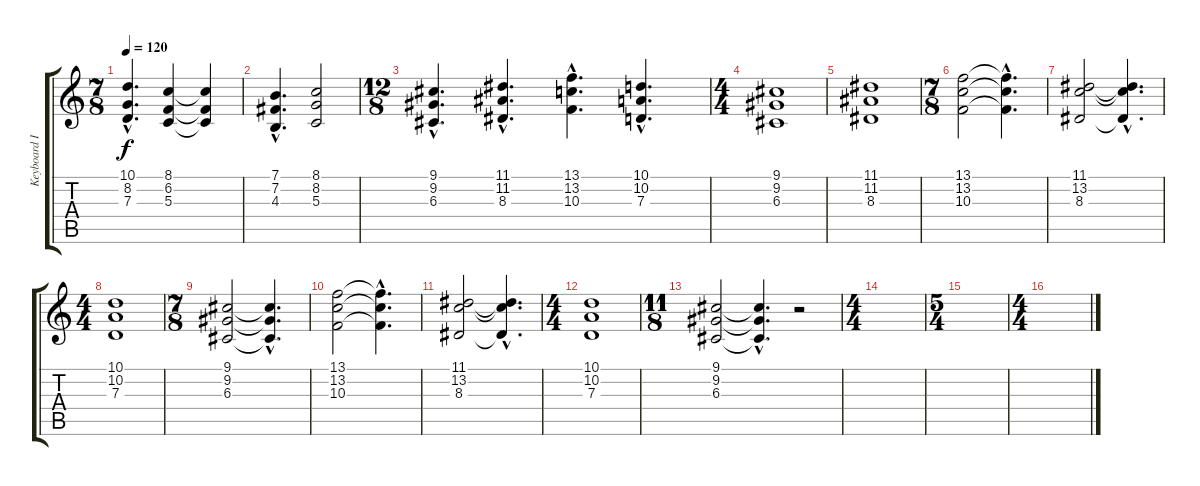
\track ("Keyboard II" "Keyboard I") {instrument stringensemble1}
\staff {score tabs}
\tuning (E4 B3 G3 D3 A2 E2) {hide}
\ts (7 8)
\tempo 120
\clef g2
\ks c
(10.1{hac} 8.2{hac} 7.3{hac}).4{d dy f} (8.1 6.2 5.3).4 (8.1{t} 6.2{t} 5.3{t}).4 |
(7.1{hac} 7.2{hac} 4.3{hac}).4{d} (8.1 8.2 5.3).2 |
\ts (12 8)
(9.1{hac} 9.2{hac} 6.3{hac}).4{d} (11.1{hac} 11.2{hac} 8.3{hac}).4{d} (13.1{hac} 13.2{hac} 10.3{hac}).4{d} (10.1{hac} 10.2{hac} 7.3{hac}).4{d} |
\ts (4 4)
(9.1 9.2 6.3).1 |
(11.1 11.2 8.3).1 |
\ts (7 8)
(13.1 13.2 10.3).2 (13.1{hac t} 13.2{hac t} 10.3{hac t}).4{d} |
(11.1 13.2 8.3).2 (11.1{hac t} 13.2{hac t} 8.3{hac t}).4{d} |
\ts (4 4)
(10.1 10.2 7.3).1 |
\ts (7 8)
(9.1 9.2 6.3).2 (9.1{hac t} 9.2{hac t} 6.3{hac t}).4{d} |
(13.1 13.2 10.3).2 (13.1{hac t} 13.2{hac t} 10.3{hac t}).4{d} |
(11.1 13.2 8.3).2 (11.1{hac t} 13.2{hac t} 8.3{hac t}).4{d} |
\ts (4 4)
(10.1 10.2 7.3).1 |
\ts (11 8)
(9.1 9.2 6.3).2 (9.1{hac t} 9.2{hac t} 6.3{hac t}).4{d} r.2 |
\ts (4 4)
|
\ts (5 4)
|
\ts (4 4)
